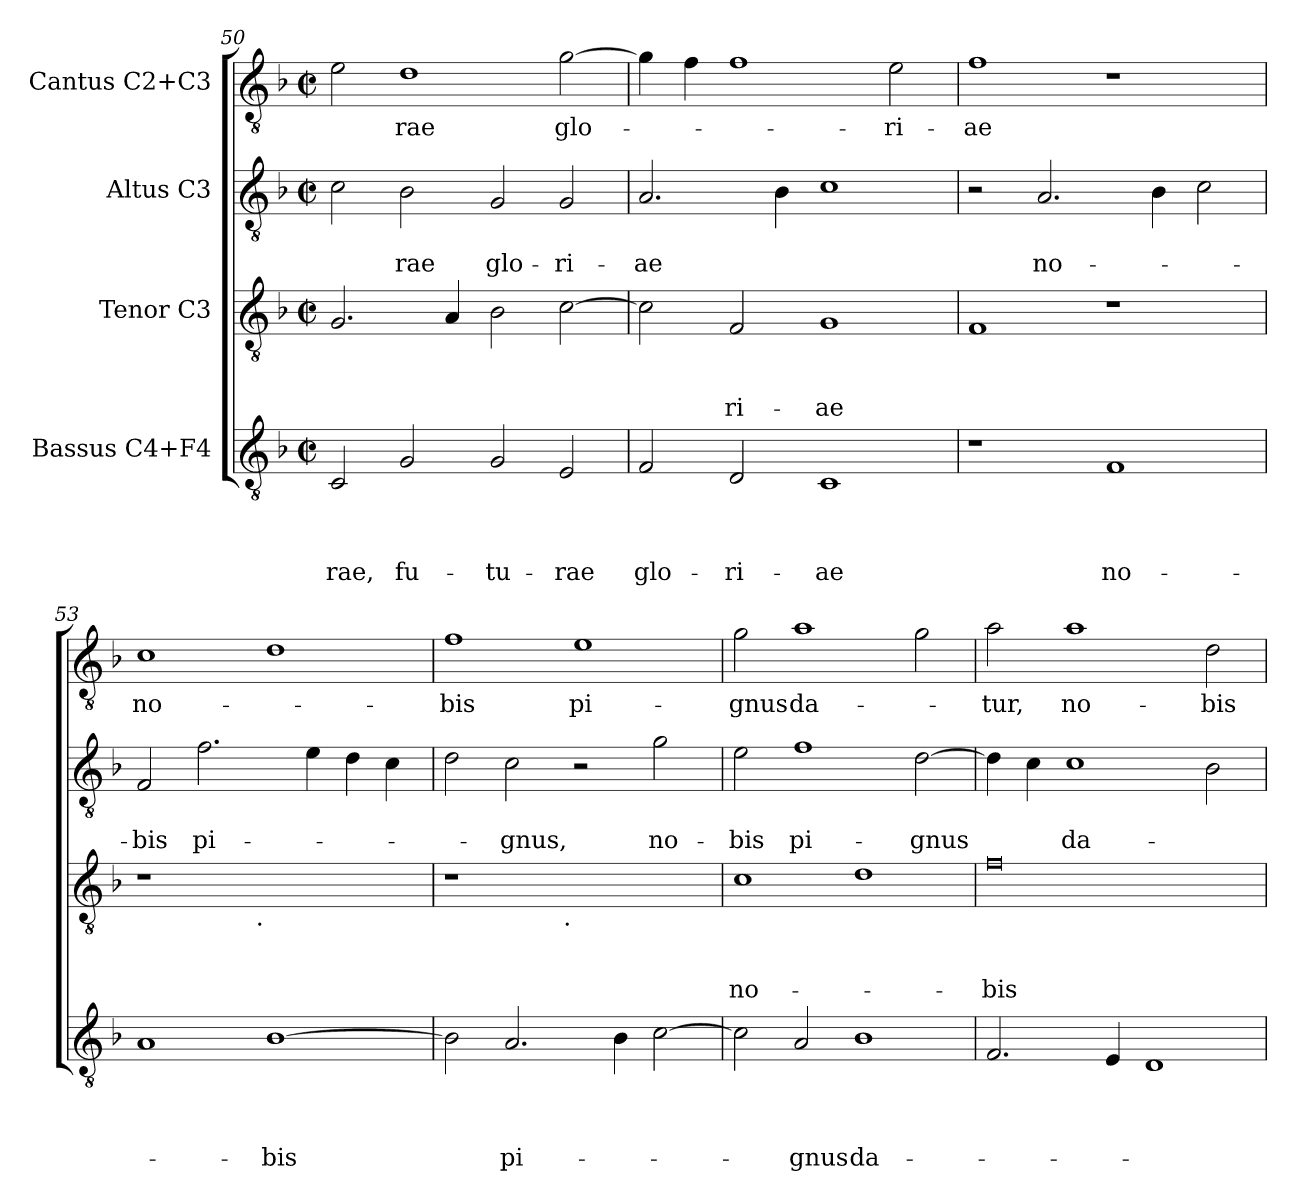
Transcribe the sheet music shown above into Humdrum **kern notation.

**kern	**text	**text	**text	**text	**kern	**text	**text	**text	**kern	**text	**text	**kern	**text
*part4	*part4	*part4	*part4	*part4	*part3	*part3	*part3	*part3	*part2	*part2	*part2	*part1	*part1
*staff4	*staff4	*staff4	*staff4	*staff4	*staff3	*staff3	*staff3	*staff3	*staff2	*staff2	*staff2	*staff1	*staff1
*I"Bassus C4+F4	*	*	*	*	*I"Tenor C3	*	*	*	*I"Altus C3	*	*	*I"Cantus C2+C3	*
*clefGv2	*	*	*	*	*clefGv2	*	*	*	*clefGv2	*	*	*clefGv2	*
*k[b-]	*	*	*	*	*k[b-]	*	*	*	*k[b-]	*	*	*k[b-]	*
*F:	*	*	*	*	*F:	*	*	*	*F:	*	*	*F:	*
*M2/2	*	*	*	*	*M2/2	*	*	*	*M2/2	*	*	*M2/2	*
*met(c|)	*	*	*	*	*met(c|)	*	*	*	*met(c|)	*	*	*met(c|)	*
=50	=50	=50	=50	=50	=50	=50	=50	=50	=50	=50	=50	=50	=50
!	!	!	!	!LO:LY:b	!	!	!	!	!	!	!	!	!
2C/	.	.	.	-rae,	2.G/	.	.	.	2c\	.	.	2e\	.
!	!	!	!	!LO:LY:b	!	!	!	!	!	!	!LO:LY:b:rj	!	!LO:LY:b:rj
2G/	.	.	.	fu-	.	.	.	.	2B-\	.	-rae	1d	-rae
.	.	.	.	.	4A/	.	.	.	.	.	.	.	.
!	!	!	!	!LO:LY:b	!	!	!	!	!	!	!LO:LY:b:rj	!	!
2G/	.	.	.	-tu-	2B-\	.	.	.	2G/	.	glo-	.	.
!	!	!	!	!LO:LY:b	!	!	!	!	!	!	!LO:LY:b:rj	!	!LO:LY:b:rj
2E/	.	.	.	-rae	[>2c\	.	.	.	2G/	.	-ri-	[>2g\	glo-
=51	=51	=51	=51	=51	=51	=51	=51	=51	=51	=51	=51	=51	=51
!	!	!	!	!LO:LY:b	!	!	!	!	!	!	!LO:LY:b:rj	!	!
2F/	.	.	.	glo-	2c\]	.	.	.	2.A/	.	-ae	4g\]	.
.	.	.	.	.	.	.	.	.	.	.	.	4f\	.
!	!	!	!	!LO:LY:b	!	!	!	!LO:LY:b:rj	!	!	!	!	!
2D/	.	.	.	-ri-	2F/	.	.	-ri-	.	.	.	1f	.
.	.	.	.	.	.	.	.	.	4B-\	.	.	.	.
!	!	!	!	!LO:LY:b	!	!	!	!LO:LY:b:rj	!	!	!	!	!
1C	.	.	.	-ae	1G	.	.	-ae	1c	.	.	.	.
!	!	!	!	!	!	!	!	!	!	!	!	!	!LO:LY:b:rj
.	.	.	.	.	.	.	.	.	.	.	.	2e\	-ri-
=52	=52	=52	=52	=52	=52	=52	=52	=52	=52	=52	=52	=52	=52
!	!	!	!	!	!	!	!	!	!	!	!	!	!LO:LY:b:rj
1r	.	.	.	.	1F	.	.	.	2r	.	.	1f	-ae
!	!	!	!	!	!	!	!	!	!	!	!LO:LY:b:rj	!	!
.	.	.	.	.	.	.	.	.	2.A/	.	no-	.	.
!	!	!	!	!LO:LY:b	!	!	!	!	!	!	!	!	!
1F	.	.	.	no-	1r	.	.	.	.	.	.	1r	.
.	.	.	.	.	.	.	.	.	4B-\	.	.	.	.
.	.	.	.	.	.	.	.	.	2c\	.	.	.	.
=53	=53	=53	=53	=53	=53	=53	=53	=53	=53	=53	=53	=53	=53
!	!	!	!	!	!	!	!	!	!	!	!LO:LY:b:rj	!	!LO:LY:b:rj
*	*	*	*	*	*^	*	*	*	*	*	*	*	*
1A	.	.	.	.	1r	2ryy	.	.	.	2F/	.	-bis	1c	no-
!	!	!	!	!	!	!	!	!	!	!	!	!LO:LY:b:rj	!	!
.	.	.	.	.	.	4...ryy	.	.	.	2.f\	.	pi-	.	.
!	!	!	!	!	!	!LO:TX:b:t=.	!	!	!	!	!	!	!	!
.	.	.	.	.	.	1ryy	.	.	.	.	.	.	.	.
!	!	!	!	!LO:LY:b	!	!	!	!	!	!	!	!	!	!
[>1B-	.	.	.	-bis	1ryy	.	.	.	.	.	.	.	1d	.
.	.	.	.	.	.	.	.	.	.	4e\	.	.	.	.
.	.	.	.	.	.	.	.	.	.	4d\	.	.	.	.
.	.	.	.	.	.	.	.	.	.	4c\	.	.	.	.
.	.	.	.	.	.	32ryy	.	.	.	.	.	.	.	.
=54	=54	=54	=54	=54	=54	=54	=54	=54	=54	=54	=54	=54	=54	=54
!	!	!	!	!	!	!	!	!	!	!	!	!	!	!LO:LY:b:rj
2B-\]	.	.	.	.	1r	2ryy	.	.	.	2d\	.	.	1f	-bis
!	!	!	!	!LO:LY:b	!	!	!	!	!	!	!	!LO:LY:b:rj	!	!
2.A/	.	.	.	pi-	.	4...ryy	.	.	.	2c\	.	-gnus,	.	.
!	!	!	!	!	!	!LO:TX:b:t=.	!	!	!	!	!	!	!	!
.	.	.	.	.	.	1ryy	.	.	.	.	.	.	.	.
!	!	!	!	!	!	!	!	!	!	!	!	!	!	!LO:LY:b:rj
.	.	.	.	.	1ryy	.	.	.	.	2r	.	.	1e	pi-
4B-\	.	.	.	.	.	.	.	.	.	.	.	.	.	.
!	!	!	!	!	!	!	!	!	!	!	!	!LO:LY:b:rj	!	!
[<2c\	.	.	.	.	.	.	.	.	.	2g\	.	no-	.	.
.	.	.	.	.	.	32ryy	.	.	.	.	.	.	.	.
!!LO:LB:g=z
=55	=55	=55	=55	=55	=55	=55	=55	=55	=55	=55	=55	=55	=55	=55
!	!	!	!	!	!	!	!	!	!LO:LY:b:rj	!	!	!LO:LY:b:rj	!	!LO:LY:b:rj
*	*	*	*	*	*v	*v	*	*	*	*	*	*	*	*
2c\]	.	.	.	.	1c	.	.	no-	2e\	.	-bis	2g\	-gnus
!	!	!	!	!LO:LY:b	!	!	!	!	!	!	!LO:LY:b:rj	!	!LO:LY:b:rj
2A/	.	.	.	-gnus	.	.	.	.	1f	.	pi-	1a	da-
!	!	!	!	!LO:LY:b	!	!	!	!	!	!	!	!	!
1B-	.	.	.	da-	1d	.	.	.	.	.	.	.	.
!	!	!	!	!	!	!	!	!	!	!	!LO:LY:b:rj	!	!
.	.	.	.	.	.	.	.	.	[>2d\	.	-gnus	2g\	.
=56	=56	=56	=56	=56	=56	=56	=56	=56	=56	=56	=56	=56	=56
!	!	!	!	!	!	!	!	!LO:LY:b:rj	!	!	!	!	!LO:LY:b:rj
2.F/	.	.	.	.	0f	.	.	-bis	4d\]	.	.	2a\	-tur,
.	.	.	.	.	.	.	.	.	4c\	.	.	.	.
!	!	!	!	!	!	!	!	!	!	!	!LO:LY:b:rj	!	!LO:LY:b:rj
.	.	.	.	.	.	.	.	.	1c	.	da-	1a	no-
4E/	.	.	.	.	.	.	.	.	.	.	.	.	.
1D	.	.	.	.	.	.	.	.	.	.	.	.	.
!	!	!	!	!	!	!	!	!	!	!	!	!	!LO:LY:b:rj
.	.	.	.	.	.	.	.	.	2B-\	.	.	2d\	-bis
=	=	=	=	=	=	=	=	=	=	=	=	=	=
*-	*-	*-	*-	*-	*-	*-	*-	*-	*-	*-	*-	*-	*-
